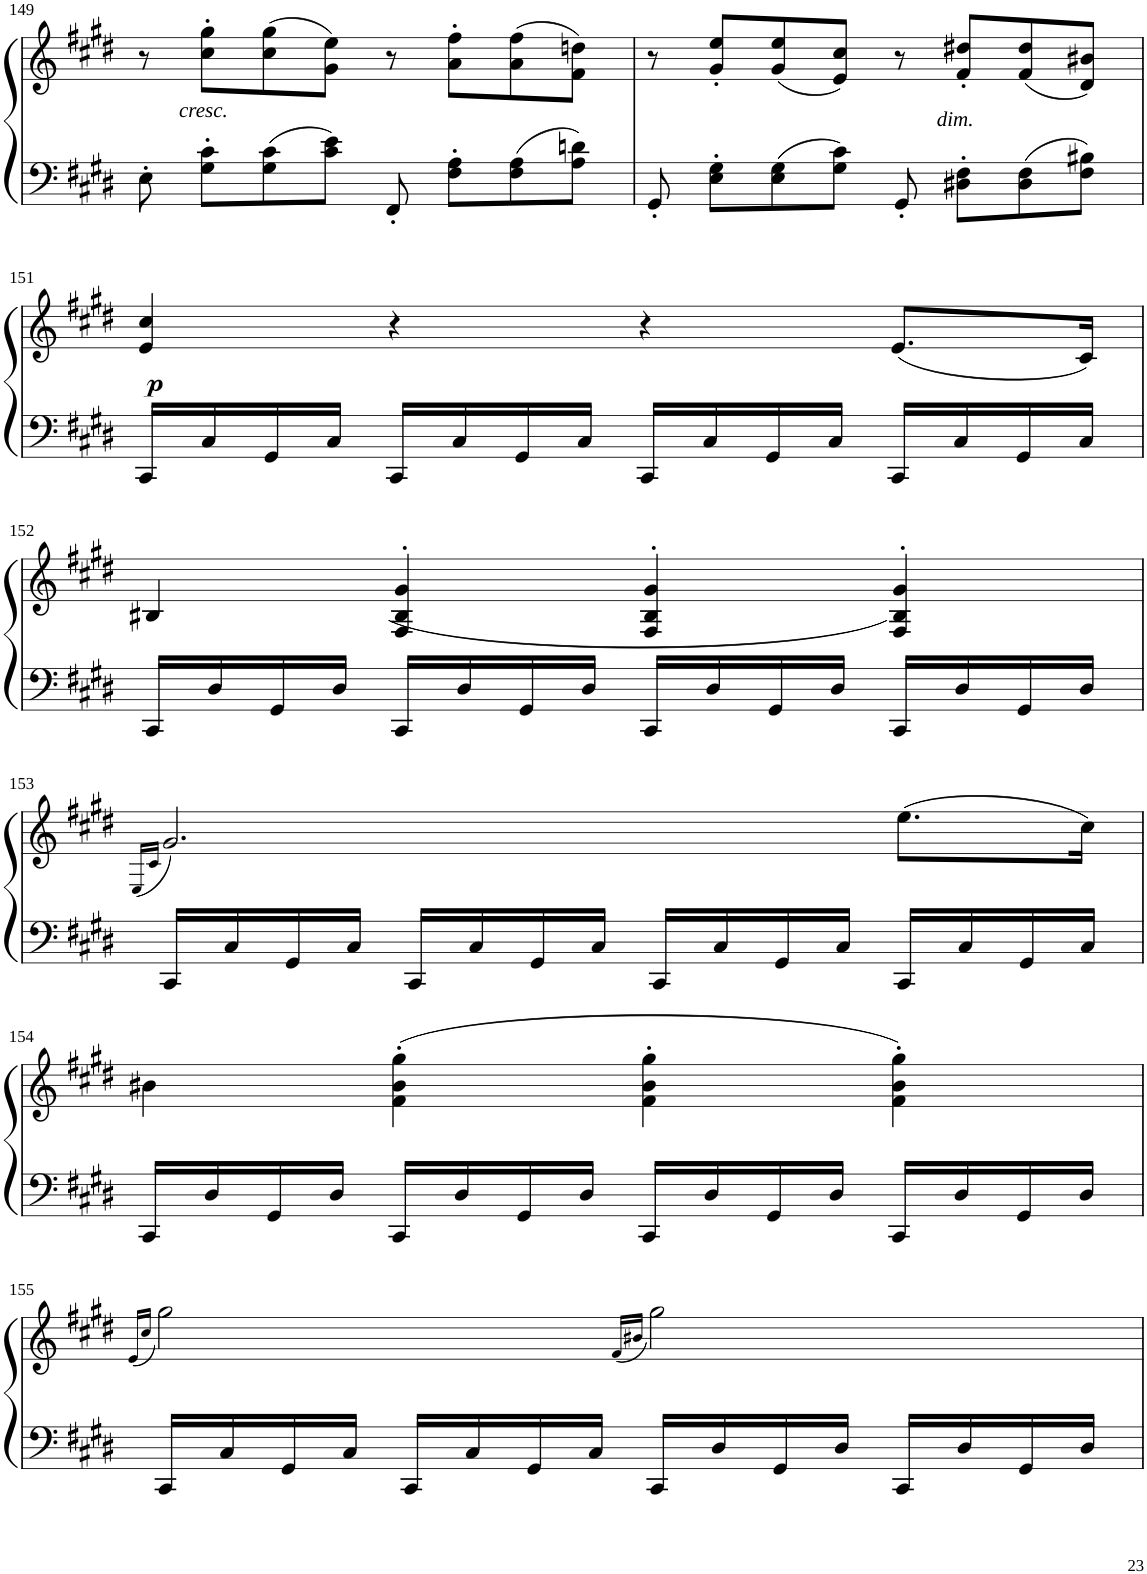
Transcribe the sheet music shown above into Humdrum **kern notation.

**kern	**kern	**dynam
*part1	*part1	*part1
*staff2	*staff1	*staff1/2
*I"Piano	*	*
*I'Pno	*	*
!!LO:PB:g=z
*clefF4	*clefG2	*
*k[f#c#g#d#]	*k[f#c#g#d#]	*
*M4/4	*M4/4	*
*met(c)	*met(c)	*
=149	=149	=149
8E'\	8r	.
!	!	!LO:DY:b
8G#\' 8c#\'L	8cc#\' 8gg#\'L	other-dynamics
8G#\ 8c#\	(8cc#\ 8gg#\	.
8c#\ 8e\J	8g#\ 8ee\J)	.
8FF#'/	8r	.
8F#\' 8A\'L	8a\' 8ff#\'L	.
8F#\ 8A\	(8a\ 8ff#\	.
8A\ 8dn\J	8f#\ 8ddn\J)	.
=150	=150	=150
8GG#'/	8r	.
8E\' 8G#\'L	8g#/' 8ee/'L	.
8E\ 8G#\	(8g#/ 8ee/	.
8G#\ 8c#\J	8e/ 8cc#/J)	.
8GG#'/	8r	.
!	!	!LO:DY:b
8D#X\' 8F#\'L	8f#/' 8dd#X/'L	other-dynamics
8D#\ 8F#\	(8f#/ 8dd#/	.
8F#\ 8B#X\J	8d#/ 8b#X/J)	.
!!LO:LB:g=z
=151	=151	=151
!	!	!LO:DY:b
16CC#/LL	4e/ 4cc#/	p
16C#/	.	.
16GG#/	.	.
16C#/JJ	.	.
16CC#/LL	4r	.
16C#/	.	.
16GG#/	.	.
16C#/JJ	.	.
16CC#/LL	4r	.
16C#/	.	.
16GG#/	.	.
16C#/JJ	.	.
16CC#/LL	(8.e/L	.
16C#/	.	.
16GG#/	.	.
16C#/JJ	16c#/Jk)	.
!!LO:LB:g=z
=152	=152	=152
16CC#/LL	4B#X/	.
16D#/	.	.
16GG#/	.	.
16D#/JJ	.	.
16CC#/LL	(4F#/'> 4B#/'> 4g#/'>	.
16D#/	.	.
16GG#/	.	.
16D#/JJ	.	.
16CC#/LL	4F#/'> 4B#/'> 4g#/'>	.
16D#/	.	.
16GG#/	.	.
16D#/JJ	.	.
16CC#/LL	4F#/'> 4B#/'> 4g#/'>)	.
16D#/	.	.
16GG#/	.	.
16D#/JJ	.	.
!!LO:LB:g=z
=153	=153	=153
.	(16qE/LL	.
.	16qc#/JJ	.
16CC#/LL	2.g#/)	.
16C#/	.	.
16GG#/	.	.
16C#/JJ	.	.
16CC#/LL	.	.
16C#/	.	.
16GG#/	.	.
16C#/JJ	.	.
16CC#/LL	.	.
16C#/	.	.
16GG#/	.	.
16C#/JJ	.	.
16CC#/LL	(8.ee\L	.
16C#/	.	.
16GG#/	.	.
16C#/JJ	16cc#\Jk)	.
!!LO:LB:g=z
=154	=154	=154
16CC#/LL	4b#X\	.
16D#/	.	.
16GG#/	.	.
16D#/JJ	.	.
16CC#/LL	(4f#\' 4b#\' 4gg#\'	.
16D#/	.	.
16GG#/	.	.
16D#/JJ	.	.
16CC#/LL	4f#\' 4b#\' 4gg#\'	.
16D#/	.	.
16GG#/	.	.
16D#/JJ	.	.
16CC#/LL	4f#\' 4b#\' 4gg#\')	.
16D#/	.	.
16GG#/	.	.
16D#/JJ	.	.
!!LO:LB:g=z
=155	=155	=155
.	(16qe/LL	.
.	16qcc#/JJ	.
16CC#/LL	2gg#\)	.
16C#/	.	.
16GG#/	.	.
16C#/JJ	.	.
16CC#/LL	.	.
16C#/	.	.
16GG#/	.	.
16C#/JJ	.	.
.	(16qf#/LL	.
.	16qb#X/JJ	.
16CC#/LL	2gg#\)	.
16D#/	.	.
16GG#/	.	.
16D#/JJ	.	.
16CC#/LL	.	.
16D#/	.	.
16GG#/	.	.
16D#/JJ	.	.
=	=	=
*-	*-	*-
